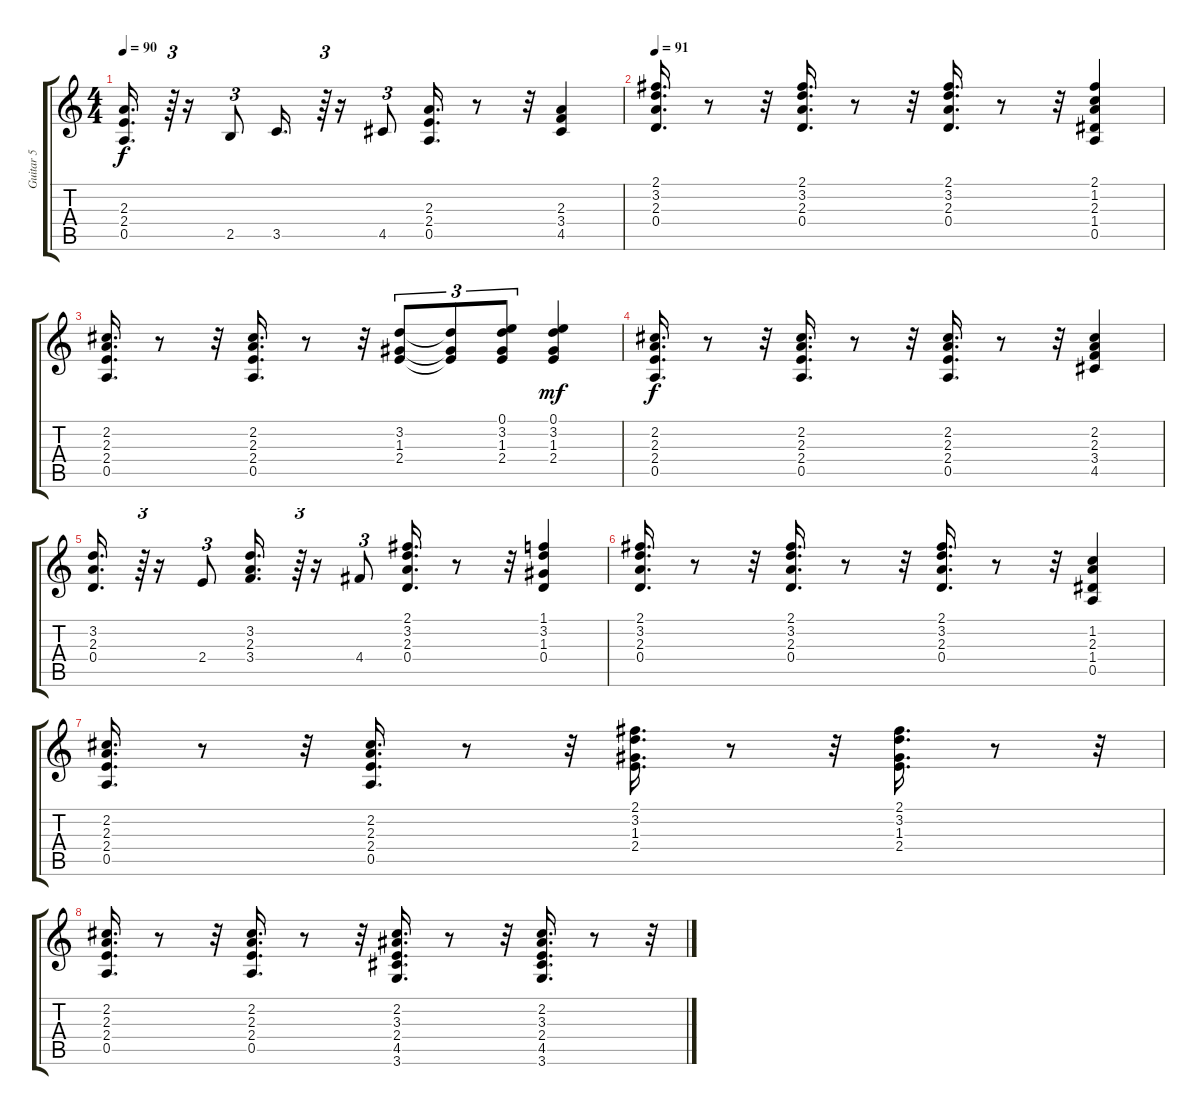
\track ("Guitar 5" "Guitar 5") {instrument acousticguitarnylon}
\staff {score tabs}
\tuning (E4 B3 G3 D3 A2 E2) {hide}
\ts (4 4)
\tempo 90
\clef g2
\ks c
(2.3 2.4 0.5).16{d dy f} r.64{tu (3 2)} r.16 2.5.8{tu (3 2)} 3.5.16{d} r.64{tu (3 2)} r.16 4.5.8{tu (3 2)} (2.3 2.4 0.5).16{d} r.8 r.32 (2.3 3.4 4.5).4 |
\tempo 91
(2.1 3.2 2.3 0.4).16{d} r.8 r.32 (2.1 3.2 2.3 0.4).16{d} r.8 r.32 (2.1 3.2 2.3 0.4).16{d} r.8 r.32 (2.1 1.2 2.3 1.4 0.5).4 |
(2.2 2.3 2.4 0.5).16{d} r.8 r.32 (2.2 2.3 2.4 0.5).16{d} r.8 r.32 (3.2 1.3 2.4).8{tu (3 2)} (3.2{t} 1.3{t} 2.4{t}).8{tu (3 2)} (0.1 3.2 1.3 2.4).8{tu (3 2)} (0.1 3.2 1.3 2.4).4{dy mf} |
(2.2 2.3 2.4 0.5).16{d dy f} r.8 r.32 (2.2 2.3 2.4 0.5).16{d} r.8 r.32 (2.2 2.3 2.4 0.5).16{d} r.8 r.32 (2.2 2.3 3.4 4.5).4 |
(3.2 2.3 0.4).16{d} r.64{tu (3 2)} r.16 2.4.8{tu (3 2)} (3.2 2.3 3.4).16{d} r.64{tu (3 2)} r.16 4.4.8{tu (3 2)} (2.1 3.2 2.3 0.4).16{d} r.8 r.32 (1.1 3.2 1.3 0.4).4 |
(2.1 3.2 2.3 0.4).16{d} r.8 r.32 (2.1 3.2 2.3 0.4).16{d} r.8 r.32 (2.1 3.2 2.3 0.4).16{d} r.8 r.32 (1.2 2.3 1.4 0.5).4 |
(2.2 2.3 2.4 0.5).16{d} r.8 r.32 (2.2 2.3 2.4 0.5).16{d} r.8 r.32 (2.1 3.2 1.3 2.4).16{d} r.8 r.32 (2.1 3.2 1.3 2.4).16{d} r.8 r.32 |
(2.2 2.3 2.4 0.5).16{d} r.8 r.32 (2.2 2.3 2.4 0.5).16{d} r.8 r.32 (2.2 3.3 2.4 4.5 3.6).16{d} r.8 r.32 (2.2 3.3 2.4 4.5 3.6).16{d} r.8 r.32
